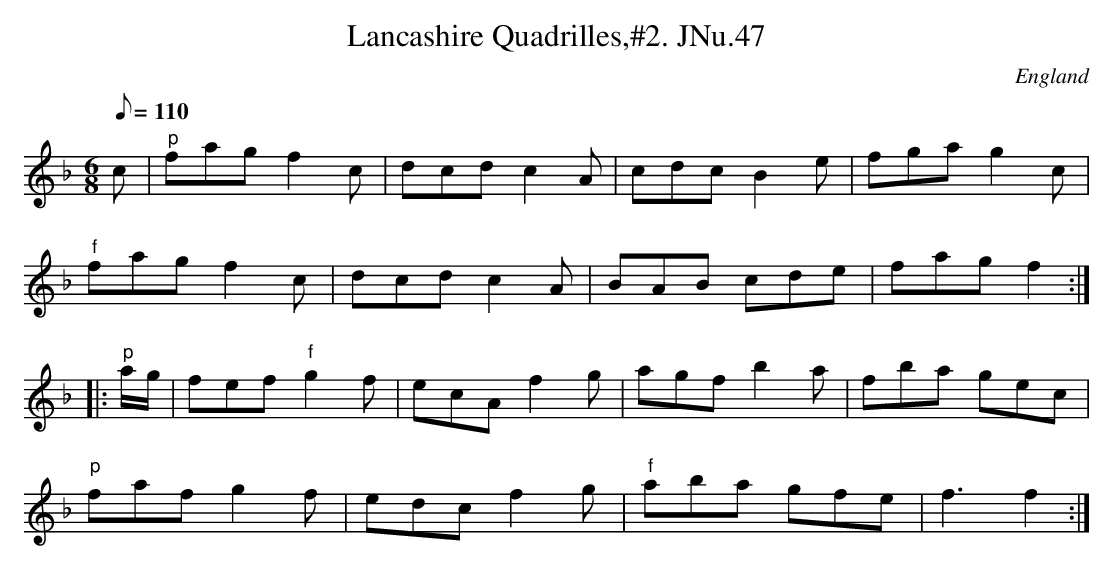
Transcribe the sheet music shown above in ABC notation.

X:1
T:Lancashire Quadrilles,#2. JNu.47
M:6/8
L:1/8
Q:110
O:England
K:F
c|"p"fag f2c|dcd c2A|cdc B2e|fga g2c|!
"f"fag f2c|dcd c2A|BAB cde|fag f2::!
"p"a/g/|fef "f"g2f|ecA f2g|agf b2a|fba gec|!
"p"faf g2f|edc f2g|"f"aba gfe|f3 f2:|]
